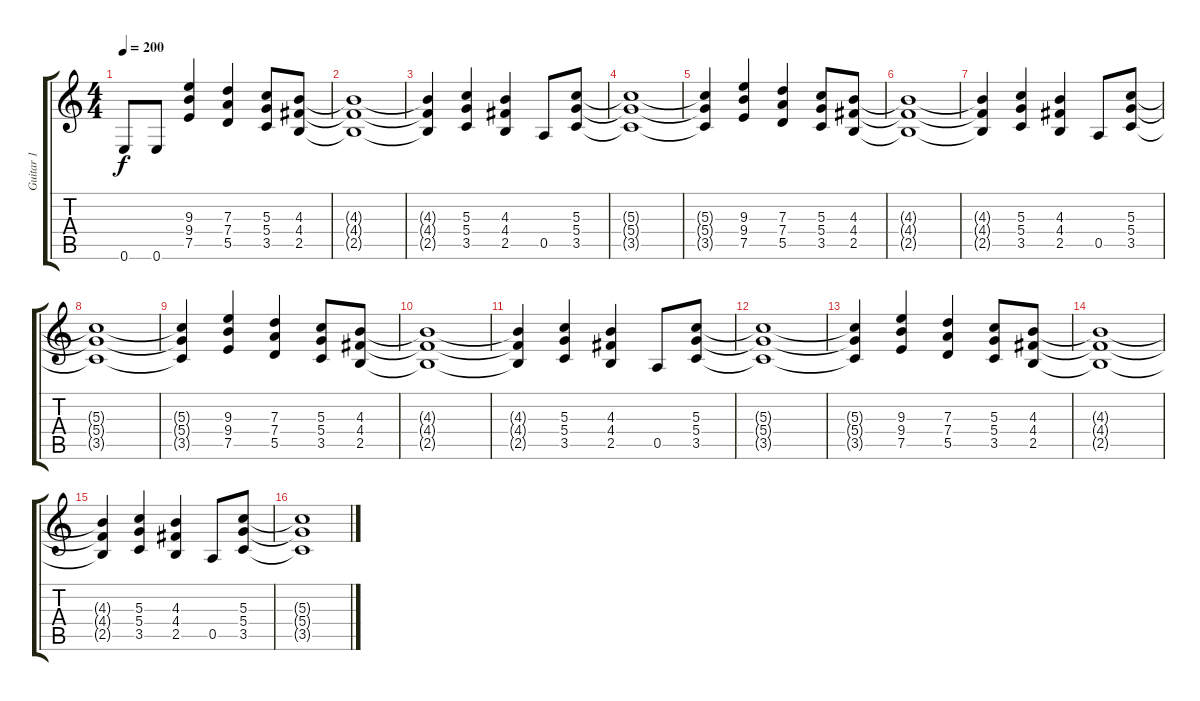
\track ("Guitar 1" "Guitar 1") {instrument distortionguitar}
\staff {score tabs}
\tuning (E4 B3 G3 D3 A2 E2) {hide}
\ts (4 4)
\tempo 200
\clef g2
\ks c
0.6.8{dy f} 0.6.8 (9.3 9.4 7.5).4 (7.3 7.4 5.5).4 (5.3 5.4 3.5).8 (4.3 4.4 2.5).8 |
(4.3{t} 4.4{t} 2.5{t}).1 |
(4.3{t} 4.4{t} 2.5{t}).4 (5.3 5.4 3.5).4 (4.3 4.4 2.5).4 0.5.8 (5.3 5.4 3.5).8 |
(5.3{t} 5.4{t} 3.5{t}).1 |
(5.3{t} 5.4{t} 3.5{t}).4 (9.3 9.4 7.5).4 (7.3 7.4 5.5).4 (5.3 5.4 3.5).8 (4.3 4.4 2.5).8 |
(4.3{t} 4.4{t} 2.5{t}).1 |
(4.3{t} 4.4{t} 2.5{t}).4 (5.3 5.4 3.5).4 (4.3 4.4 2.5).4 0.5.8 (5.3 5.4 3.5).8 |
(5.3{t} 5.4{t} 3.5{t}).1 |
(5.3{t} 5.4{t} 3.5{t}).4 (9.3 9.4 7.5).4 (7.3 7.4 5.5).4 (5.3 5.4 3.5).8 (4.3 4.4 2.5).8 |
(4.3{t} 4.4{t} 2.5{t}).1 |
(4.3{t} 4.4{t} 2.5{t}).4 (5.3 5.4 3.5).4 (4.3 4.4 2.5).4 0.5.8 (5.3 5.4 3.5).8 |
(5.3{t} 5.4{t} 3.5{t}).1 |
(5.3{t} 5.4{t} 3.5{t}).4 (9.3 9.4 7.5).4 (7.3 7.4 5.5).4 (5.3 5.4 3.5).8 (4.3 4.4 2.5).8 |
(4.3{t} 4.4{t} 2.5{t}).1 |
(4.3{t} 4.4{t} 2.5{t}).4 (5.3 5.4 3.5).4 (4.3 4.4 2.5).4 0.5.8 (5.3 5.4 3.5).8 |
(5.3{t} 5.4{t} 3.5{t}).1
